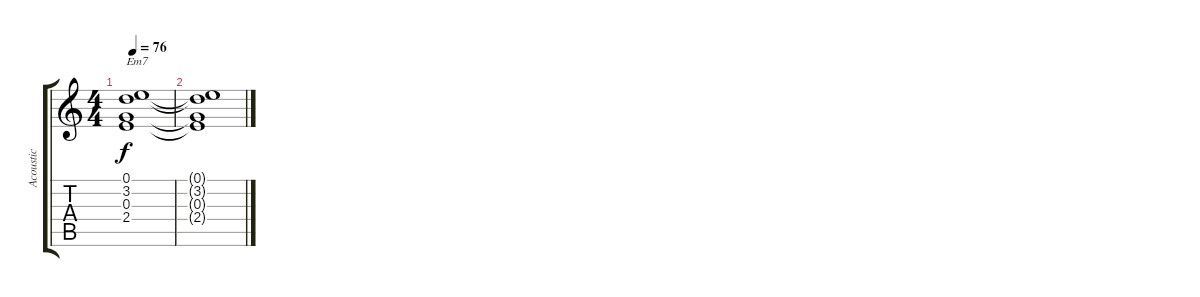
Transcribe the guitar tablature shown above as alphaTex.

\track ("Acoustic" "Acoustic") {instrument acousticguitarsteel}
\staff {score tabs}
\tuning (E4 B3 G3 D3 A2 E2) {hide}
\ts (4 4)
\tempo 76
\clef g2
\ks c
(0.1 3.2 0.3 2.4).1{txt "Em7" dy f} |
(0.1{t} 3.2{t} 0.3{t} 2.4{t}).1
